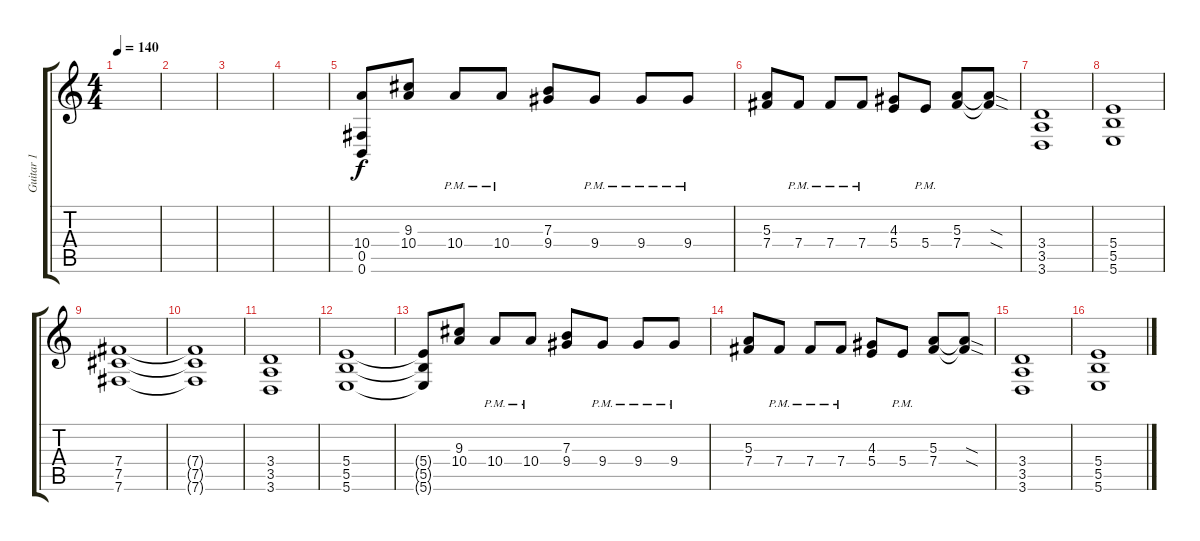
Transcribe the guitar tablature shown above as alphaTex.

\track ("Guitar 1" "Guitar 1") {instrument distortionguitar}
\staff {score tabs}
\tuning (Db4 Ab3 E3 B2 Gb2 B1) {hide}
\ts (4 4)
\tempo 140
\clef g2
\ks c
|
|
|
|
(10.4 0.5 0.6).8{volume 13 balance 16} (9.3 10.4).8 10.4{pm}.8 10.4{pm}.8 (7.3 9.4).8 9.4{pm}.8 9.4{pm}.8 9.4{pm}.8 |
(5.3 7.4).8 7.4{pm}.8 7.4{pm}.8 7.4{pm}.8 (4.3 5.4).8 5.4{pm}.8 (5.3 7.4).8 (5.3{sod t} 7.4{sod t}).8 |
(3.4 3.5 3.6).1{balance 16} |
(5.4 5.5 5.6).1 |
(7.4 7.5 7.6).1 |
(7.4{t} 7.5{t} 7.6{t}).1 |
(3.4 3.5 3.6).1 |
(5.4 5.5 5.6).1 |
(5.4{t} 5.5{t} 5.6{t}).8 (9.3 10.4).8 10.4{pm}.8 10.4{pm}.8 (7.3 9.4).8 9.4{pm}.8 9.4{pm}.8 9.4{pm}.8 |
(5.3 7.4).8 7.4{pm}.8 7.4{pm}.8 7.4{pm}.8 (4.3 5.4).8 5.4{pm}.8 (5.3 7.4).8 (5.3{sod t} 7.4{sod t}).8 |
(3.4 3.5 3.6).1 |
(5.4 5.5 5.6).1
